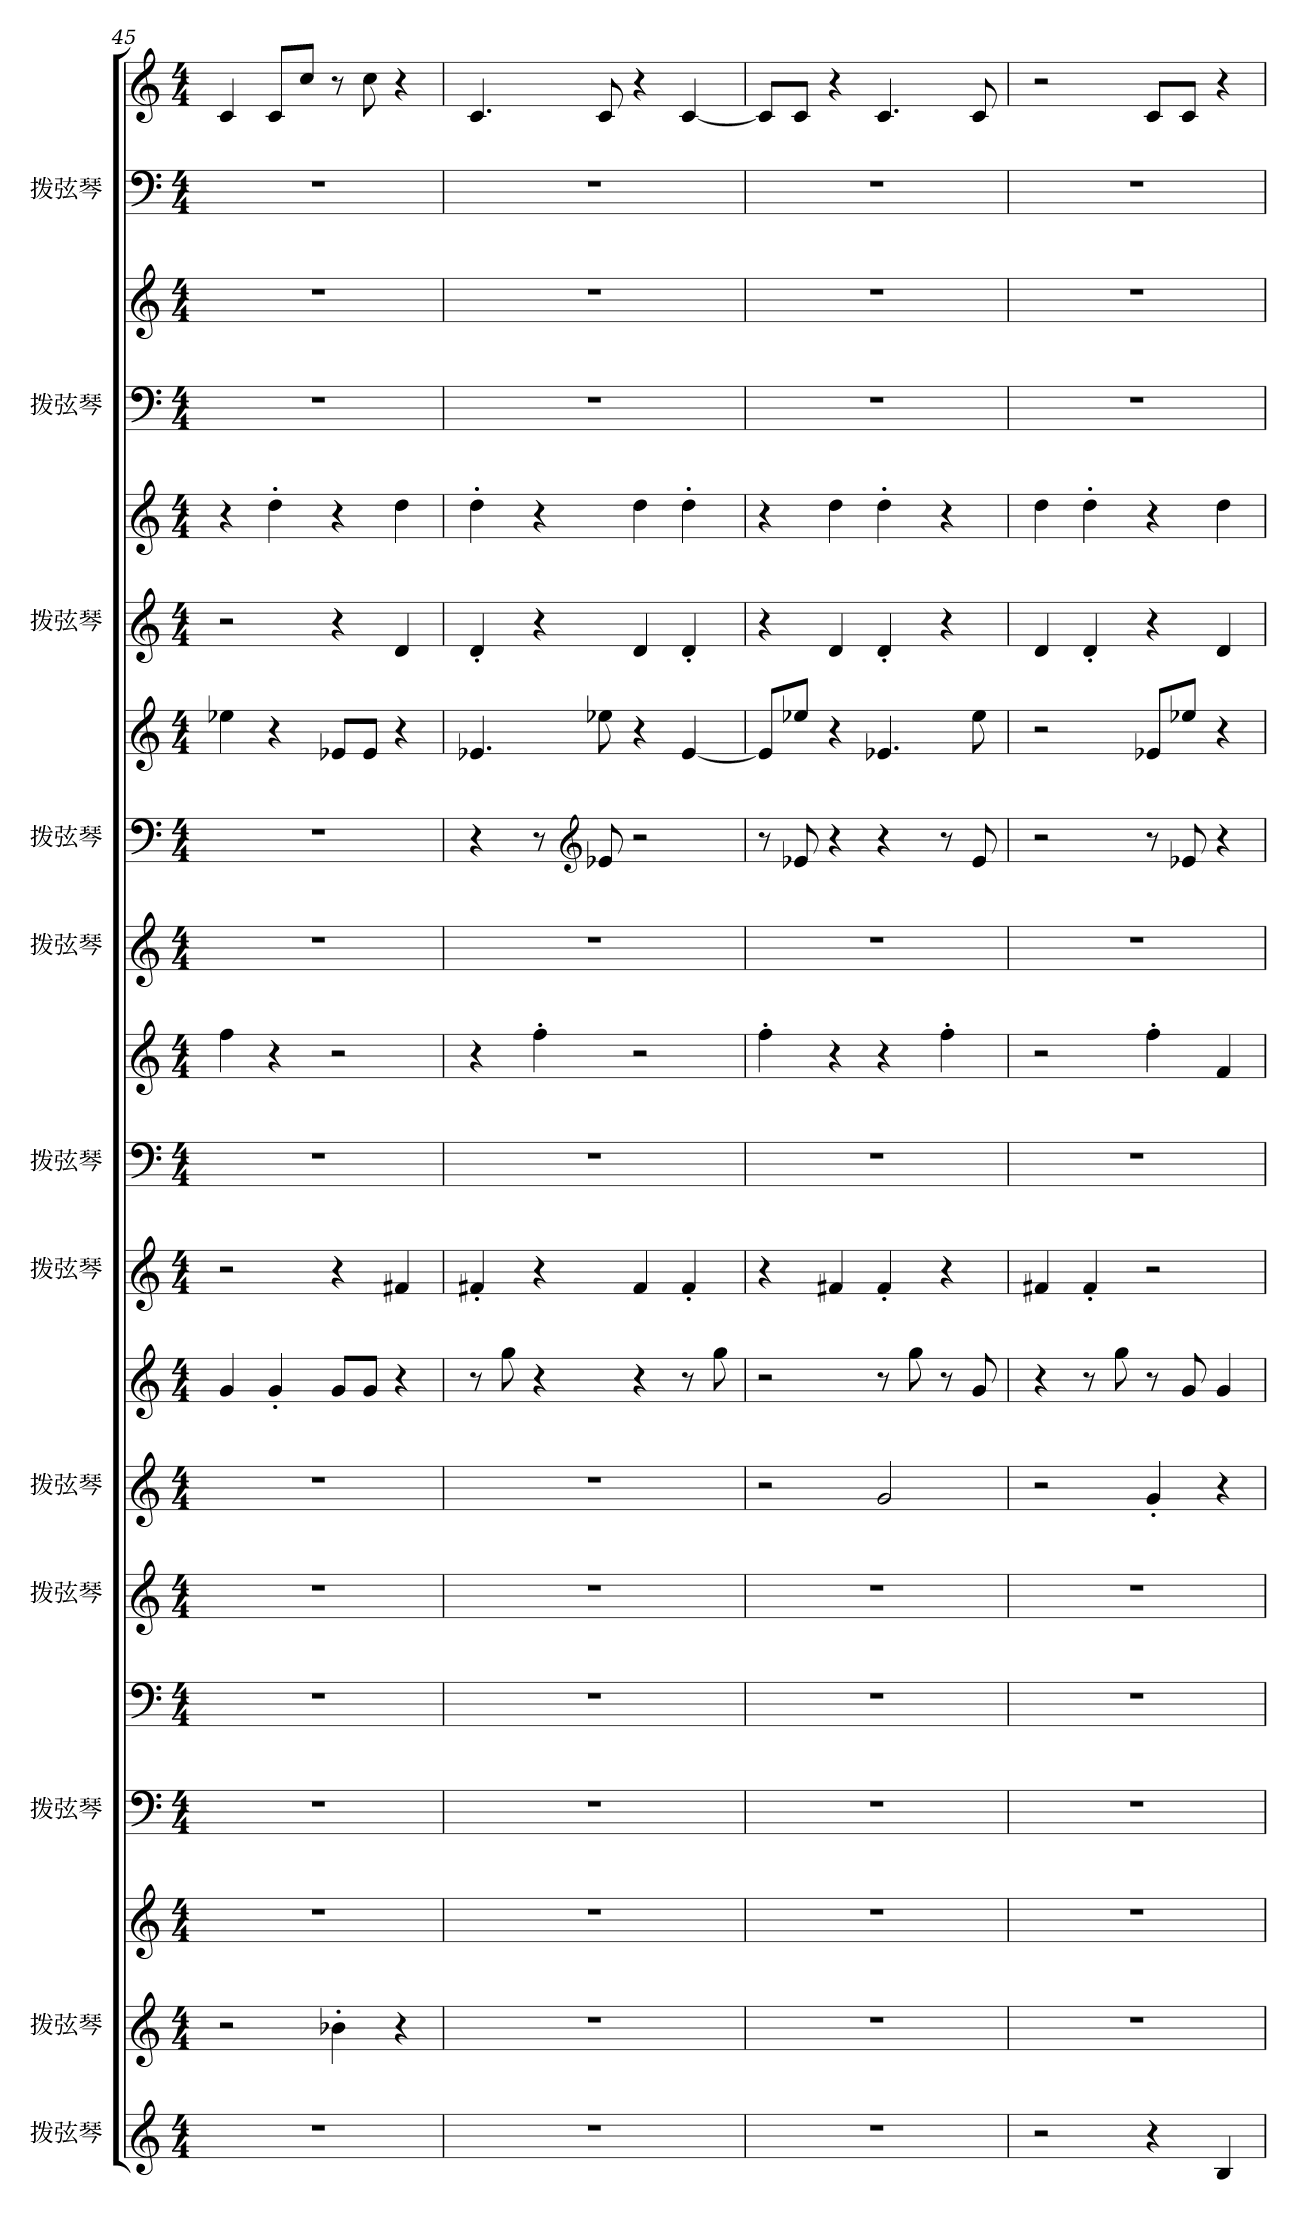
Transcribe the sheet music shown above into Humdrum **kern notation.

**kern	**kern	**kern	**kern	**kern	**kern	**kern	**kern	**kern	**kern	**kern	**kern	**kern	**kern	**kern	**kern	**kern	**kern	**kern	**kern
*part12	*part11	*part11	*part10	*part10	*part9	*part8	*part8	*part7	*part6	*part6	*part5	*part4	*part4	*part3	*part3	*part2	*part2	*part1	*part1
*staff20	*staff19	*staff18	*staff17	*staff16	*staff15	*staff14	*staff13	*staff12	*staff11	*staff10	*staff9	*staff8	*staff7	*staff6	*staff5	*staff4	*staff3	*staff2	*staff1
*I"拨弦琴	*I"拨弦琴	*	*I"拨弦琴	*	*I"拨弦琴	*I"拨弦琴	*	*I"拨弦琴	*I"拨弦琴	*	*I"拨弦琴	*I"拨弦琴	*	*I"拨弦琴	*	*I"拨弦琴	*	*I"拨弦琴	*
*clefG2	*clefG2	*clefG2	*clefF4	*clefF4	*clefG2	*clefG2	*clefG2	*clefG2	*clefF4	*clefG2	*clefG2	*clefF4	*clefG2	*clefG2	*clefG2	*clefF4	*clefG2	*clefF4	*clefG2
*k[]	*k[]	*k[]	*k[]	*k[]	*k[]	*k[]	*k[]	*k[]	*k[]	*k[]	*k[]	*k[]	*k[]	*k[]	*k[]	*k[]	*k[]	*k[]	*k[]
*M4/4	*M4/4	*M4/4	*M4/4	*M4/4	*M4/4	*M4/4	*M4/4	*M4/4	*M4/4	*M4/4	*M4/4	*M4/4	*M4/4	*M4/4	*M4/4	*M4/4	*M4/4	*M4/4	*M4/4
=45	=45	=45	=45	=45	=45	=45	=45	=45	=45	=45	=45	=45	=45	=45	=45	=45	=45	=45	=45
1r	2r	1r	1r	1r	1r	1r	4g/	2r	1r	4ff\	1r	1r	4ee-X\	2r	4r	1r	1r	1r	4c/
.	.	.	.	.	.	.	4g'/	.	.	4r	.	.	4r	.	4dd'\	.	.	.	8c/L
.	.	.	.	.	.	.	.	.	.	.	.	.	.	.	.	.	.	.	8cc/J
.	4b-X'\	.	.	.	.	.	8g/L	4r	.	2r	.	.	8e-X/L	4r	4r	.	.	.	8r
.	.	.	.	.	.	.	8g/J	.	.	.	.	.	8e-/J	.	.	.	.	.	8cc\
.	4r	.	.	.	.	.	4r	4f#X/	.	.	.	.	4r	4d/	4dd\	.	.	.	4r
=46	=46	=46	=46	=46	=46	=46	=46	=46	=46	=46	=46	=46	=46	=46	=46	=46	=46	=46	=46
1r	1r	1r	1r	1r	1r	1r	8r	4f#X'/	1r	4r	1r	4r	4.e-X/	4d'/	4dd'\	1r	1r	1r	4.c/
.	.	.	.	.	.	.	8gg\	.	.	.	.	.	.	.	.	.	.	.	.
.	.	.	.	.	.	.	4r	4r	.	4ff'\	.	8r	.	4r	4r	.	.	.	.
*	*	*	*	*	*	*	*	*	*	*	*	*clefG2	*	*	*	*	*	*	*
.	.	.	.	.	.	.	.	.	.	.	.	8e-X/	8ee-X\	.	.	.	.	.	8c/
.	.	.	.	.	.	.	4r	4f#/	.	2r	.	2r	4r	4d/	4dd\	.	.	.	4r
.	.	.	.	.	.	.	8r	4f#'/	.	.	.	.	[4e-/	4d'/	4dd'\	.	.	.	[4c/
.	.	.	.	.	.	.	8gg\	.	.	.	.	.	.	.	.	.	.	.	.
!!LO:PB:g=z
=47	=47	=47	=47	=47	=47	=47	=47	=47	=47	=47	=47	=47	=47	=47	=47	=47	=47	=47	=47
1r	1r	1r	1r	1r	1r	2r	2r	4r	1r	4ff'\	1r	8r	8e-/L]	4r	4r	1r	1r	1r	8c/L]
.	.	.	.	.	.	.	.	.	.	.	.	8e-X/	8ee-X/J	.	.	.	.	.	8c/J
.	.	.	.	.	.	.	.	4f#X/	.	4r	.	4r	4r	4d/	4dd\	.	.	.	4r
.	.	.	.	.	.	2g/	8r	4f#'/	.	4r	.	4r	4.e-X/	4d'/	4dd'\	.	.	.	4.c/
.	.	.	.	.	.	.	8gg\	.	.	.	.	.	.	.	.	.	.	.	.
.	.	.	.	.	.	.	8r	4r	.	4ff'\	.	8r	.	4r	4r	.	.	.	.
.	.	.	.	.	.	.	8g/	.	.	.	.	8e-/	8ee-\	.	.	.	.	.	8c/
=48	=48	=48	=48	=48	=48	=48	=48	=48	=48	=48	=48	=48	=48	=48	=48	=48	=48	=48	=48
2r	1r	1r	1r	1r	1r	2r	4r	4f#X/	1r	2r	1r	2r	2r	4d/	4dd\	1r	1r	1r	2r
.	.	.	.	.	.	.	8r	4f#'/	.	.	.	.	.	4d'/	4dd'\	.	.	.	.
.	.	.	.	.	.	.	8gg\	.	.	.	.	.	.	.	.	.	.	.	.
4r	.	.	.	.	.	4g'/	8r	2r	.	4ff'\	.	8r	8e-X/L	4r	4r	.	.	.	8c/L
.	.	.	.	.	.	.	8g/	.	.	.	.	8e-X/	8ee-X/J	.	.	.	.	.	8c/J
4B/	.	.	.	.	.	4r	4g/	.	.	4f/	.	4r	4r	4d/	4dd\	.	.	.	4r
=	=	=	=	=	=	=	=	=	=	=	=	=	=	=	=	=	=	=	=
*-	*-	*-	*-	*-	*-	*-	*-	*-	*-	*-	*-	*-	*-	*-	*-	*-	*-	*-	*-
